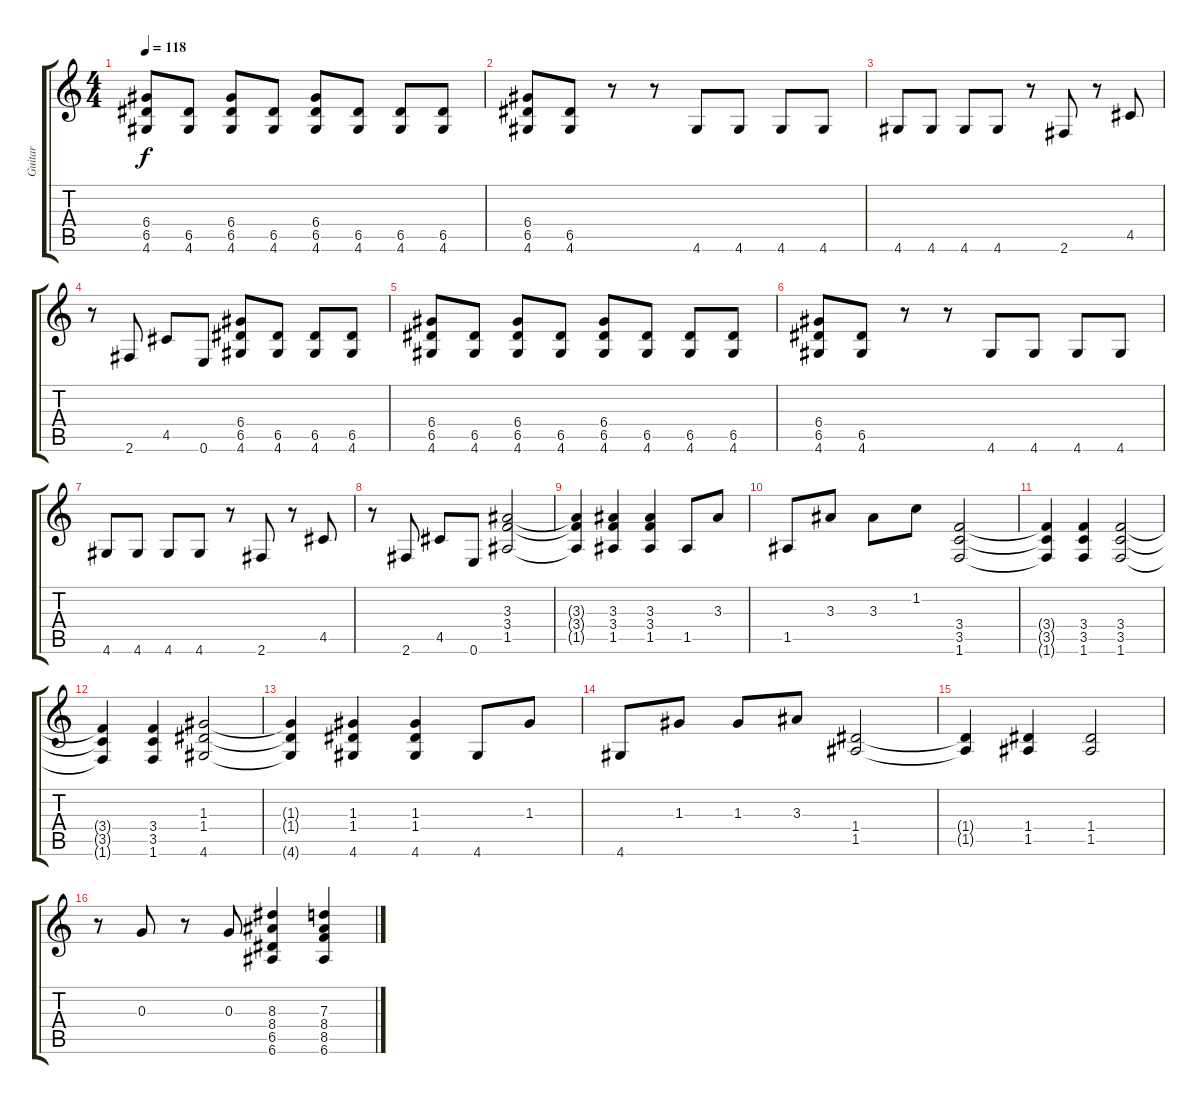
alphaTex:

\track ("Guitar" "Guitar") {instrument distortionguitar}
\staff {score tabs}
\tuning (E4 B3 G3 D3 A2 E2) {hide}
\ts (4 4)
\tempo 118
\clef g2
\ks c
(6.4 6.5 4.6).8{dy f} (6.5 4.6).8 (6.4 6.5 4.6).8 (6.5 4.6).8 (6.4 6.5 4.6).8 (6.5 4.6).8 (6.5 4.6).8 (6.5 4.6).8 |
(6.4 6.5 4.6).8 (6.5 4.6).8 r.8 r.8 4.6.8 4.6.8 4.6.8 4.6.8 |
4.6.8 4.6.8 4.6.8 4.6.8 r.8 2.6.8 r.8 4.5.8 |
r.8 2.6.8 4.5.8 0.6.8 (6.4 6.5 4.6).8 (6.5 4.6).8 (6.5 4.6).8 (6.5 4.6).8 |
(6.4 6.5 4.6).8 (6.5 4.6).8 (6.4 6.5 4.6).8 (6.5 4.6).8 (6.4 6.5 4.6).8 (6.5 4.6).8 (6.5 4.6).8 (6.5 4.6).8 |
(6.4 6.5 4.6).8 (6.5 4.6).8 r.8 r.8 4.6.8 4.6.8 4.6.8 4.6.8 |
4.6.8 4.6.8 4.6.8 4.6.8 r.8 2.6.8 r.8 4.5.8 |
r.8 2.6.8 4.5.8 0.6.8 (3.3 3.4 1.5).2 |
(3.3{t} 3.4{t} 1.5{t}).4 (3.3 3.4 1.5).4 (3.3 3.4 1.5).4 1.5.8 3.3.8 |
1.5.8 3.3.8 3.3.8 1.2.8 (3.4 3.5 1.6).2 |
(3.4{t} 3.5{t} 1.6{t}).4 (3.4 3.5 1.6).4 (3.4 3.5 1.6).2 |
(3.4{t} 3.5{t} 1.6{t}).4 (3.4 3.5 1.6).4 (1.3 1.4 4.6).2 |
(1.3{t} 1.4{t} 4.6{t}).4 (1.3 1.4 4.6).4 (1.3 1.4 4.6).4 4.6.8 1.3.8 |
4.6.8 1.3.8 1.3.8 3.3.8 (1.4 1.5).2 |
(1.4{t} 1.5{t}).4 (1.4 1.5).4 (1.4 1.5).2 |
r.8 0.3.8 r.8 0.3.8 (8.3 8.4 6.5 6.6).4 (7.3 8.4 8.5 6.6).4
